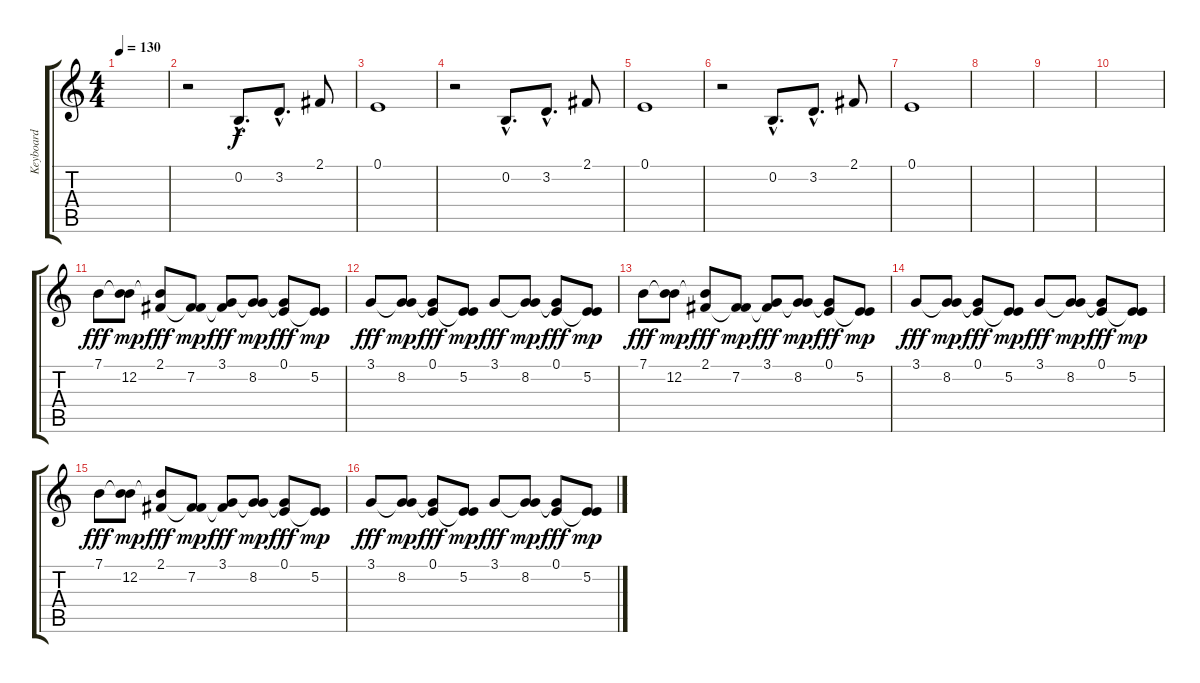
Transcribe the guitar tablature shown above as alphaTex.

\track ("Keyboard" "Keyboard") {instrument harpsichord}
\staff {score tabs}
\tuning (E4 B3 G3 D3 A2 E2) {hide}
\ts (4 4)
\tempo 130
\clef g2
\ks c
|
r.2 0.2{hac}.8{d} 3.2{hac}.8{d} 2.1.8 |
0.1.1 |
r.2 0.2{hac}.8{d} 3.2{hac}.8{d} 2.1.8 |
0.1.1 |
r.2 0.2{hac}.8{d} 3.2{hac}.8{d} 2.1.8 |
0.1.1 |
|
|
|
7.1.8{dy fff} (7.1{t} 12.2).8{dy mp} (2.1 12.2{t}).8{dy fff} (2.1{t} 7.2).8{dy mp} (3.1 7.2{t}).8{dy fff} (3.1{t} 8.2).8{dy mp} (0.1 8.2{t}).8{dy fff} (0.1{t} 5.2).8{dy mp} |
3.1.8{dy fff} (3.1{t} 8.2).8{dy mp} (0.1 8.2{t}).8{dy fff} (0.1{t} 5.2).8{dy mp} 3.1.8{dy fff} (3.1{t} 8.2).8{dy mp} (0.1 8.2{t}).8{dy fff} (0.1{t} 5.2).8{dy mp} |
7.1.8{dy fff} (7.1{t} 12.2).8{dy mp} (2.1 12.2{t}).8{dy fff} (2.1{t} 7.2).8{dy mp} (3.1 7.2{t}).8{dy fff} (3.1{t} 8.2).8{dy mp} (0.1 8.2{t}).8{dy fff} (0.1{t} 5.2).8{dy mp} |
3.1.8{dy fff} (3.1{t} 8.2).8{dy mp} (0.1 8.2{t}).8{dy fff} (0.1{t} 5.2).8{dy mp} 3.1.8{dy fff} (3.1{t} 8.2).8{dy mp} (0.1 8.2{t}).8{dy fff} (0.1{t} 5.2).8{dy mp} |
7.1.8{dy fff} (7.1{t} 12.2).8{dy mp} (2.1 12.2{t}).8{dy fff} (2.1{t} 7.2).8{dy mp} (3.1 7.2{t}).8{dy fff} (3.1{t} 8.2).8{dy mp} (0.1 8.2{t}).8{dy fff} (0.1{t} 5.2).8{dy mp} |
3.1.8{dy fff} (3.1{t} 8.2).8{dy mp} (0.1 8.2{t}).8{dy fff} (0.1{t} 5.2).8{dy mp} 3.1.8{dy fff} (3.1{t} 8.2).8{dy mp} (0.1 8.2{t}).8{dy fff} (0.1{t} 5.2).8{dy mp}
